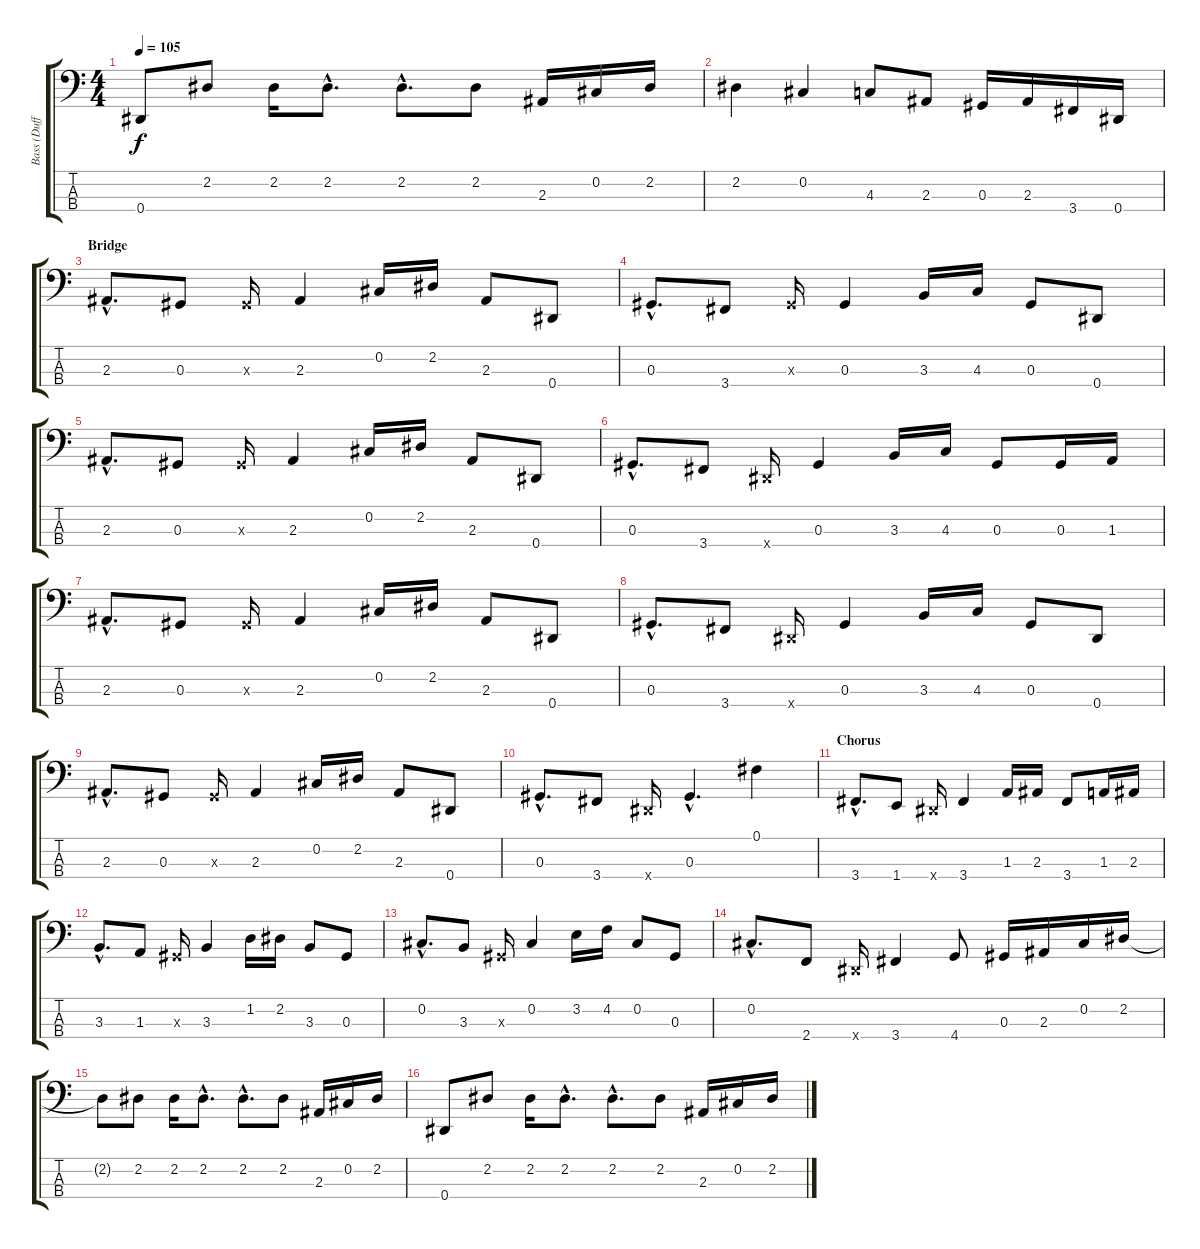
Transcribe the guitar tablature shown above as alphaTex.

\track ("Bass (Duff)" "Bass (Duff") {instrument electricbasspick}
\staff {score tabs}
\tuning (Gb2 Db2 Ab1 Eb1) {hide}
\ts (4 4)
\tempo 105
\clef f4
\ks c
0.4.8{dy f} 2.2.8 2.2.16 2.2{hac}.8{d} 2.2{hac}.8{d} 2.2.8 2.3.16 0.2.16 2.2.16 |
2.2.4 0.2.4 4.3.8 2.3.8 0.3.16 2.3.16 3.4.16 0.4.16 |
\section ("" "Bridge")
2.3{hac}.8{d} 0.3.8 0.3{x}.16 2.3.4 0.2.16 2.2.16 2.3.8 0.4.8 |
0.3{hac}.8{d} 3.4.8 0.3{x}.16 0.3.4 3.3.16 4.3.16 0.3.8 0.4.8 |
2.3{hac}.8{d} 0.3.8 0.3{x}.16 2.3.4 0.2.16 2.2.16 2.3.8 0.4.8 |
0.3{hac}.8{d} 3.4.8 0.4{x}.16 0.3.4 3.3.16 4.3.16 0.3.8 0.3.16 1.3.16 |
2.3{hac}.8{d} 0.3.8 0.3{x}.16 2.3.4 0.2.16 2.2.16 2.3.8 0.4.8 |
0.3{hac}.8{d} 3.4.8 0.4{x}.16 0.3.4 3.3.16 4.3.16 0.3.8 0.4.8 |
2.3{hac}.8{d} 0.3.8 0.3{x}.16 2.3.4 0.2.16 2.2.16 2.3.8 0.4.8 |
0.3{hac}.8{d} 3.4.8 0.4{x}.16 0.3{hac}.4{d} 0.1.4 |
\section ("" "Chorus")
3.4{hac}.8{d} 1.4.8 0.4{x}.16 3.4.4 1.3.16 2.3.16 3.4.8 1.3.16 2.3.16 |
3.3{hac}.8{d} 1.3.8 0.3{x}.16 3.3.4 1.2.16 2.2.16 3.3.8 0.3.8 |
0.2{hac}.8{d} 3.3.8 0.3{x}.16 0.2.4 3.2.16 4.2.16 0.2.8 0.3.8 |
0.2{hac}.8{d} 2.4.8 0.4{x}.16 3.4.4 4.4.8 0.3.16 2.3.16 0.2.16 2.2.16 |
2.2{t}.8 2.2.8 2.2.16 2.2{hac}.8{d} 2.2{hac}.8{d} 2.2.8 2.3.16 0.2.16 2.2.16 |
0.4.8 2.2.8 2.2.16 2.2{hac}.8{d} 2.2{hac}.8{d} 2.2.8 2.3.16 0.2.16 2.2.16
